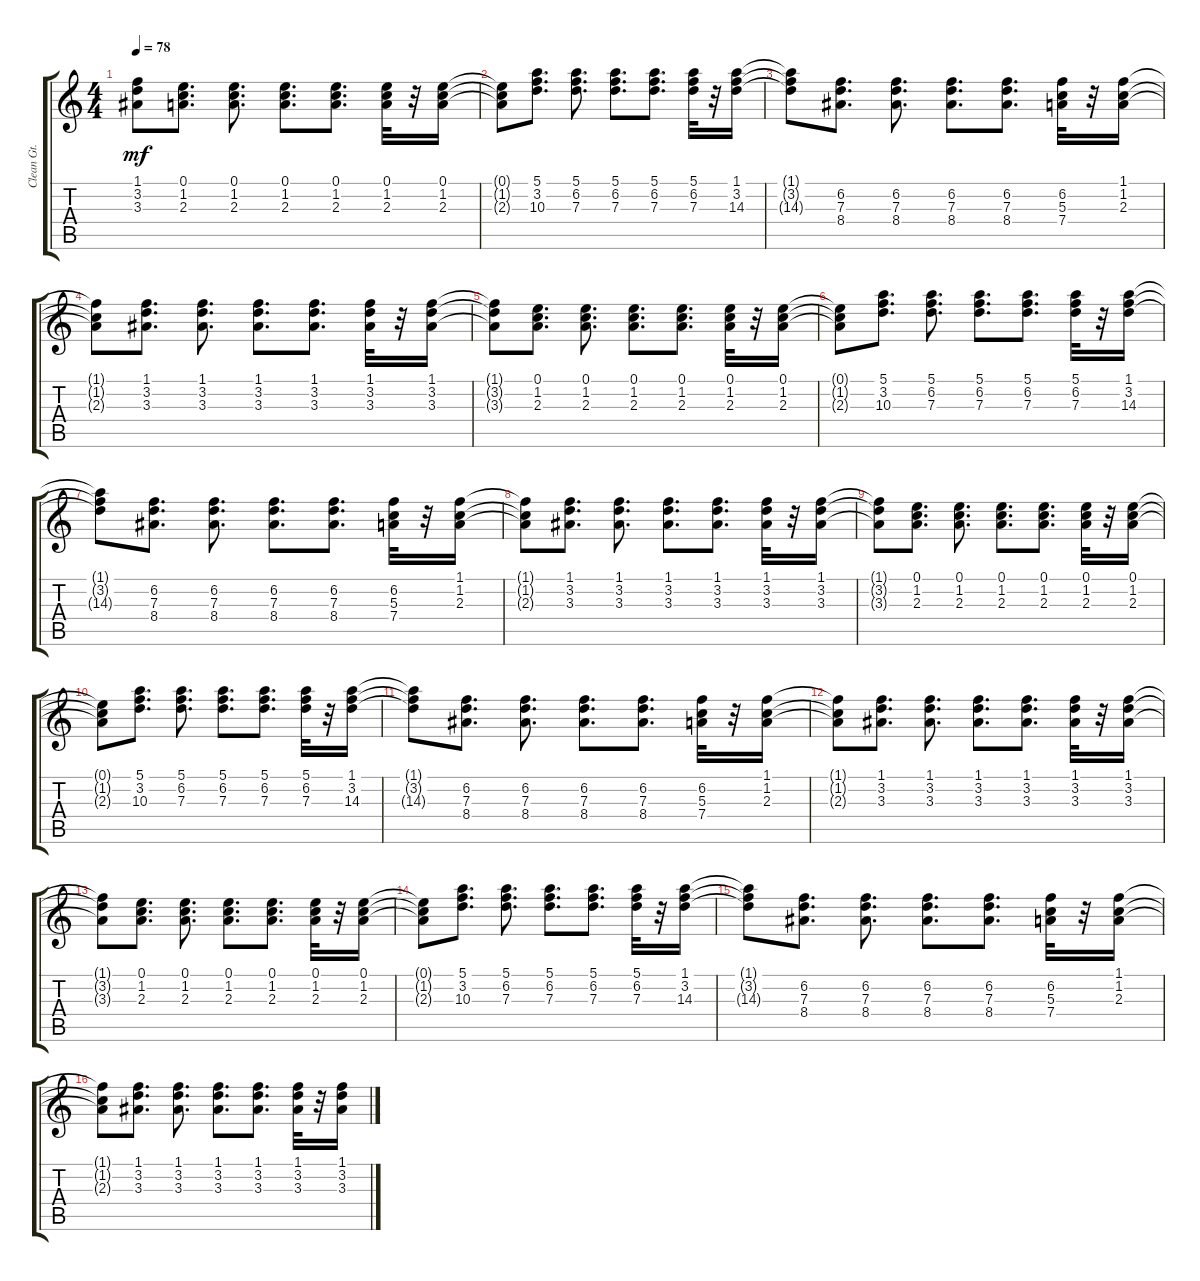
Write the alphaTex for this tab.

\track ("Clean Gt.           " "Clean Gt. ") {instrument electricguitarclean}
\staff {score tabs}
\tuning (E4 B3 G3 D3 A2 E2) {hide}
\ts (4 4)
\tempo 78
\clef g2
\ks c
(1.1{t} 3.2{t} 3.3{t}).8{dy mf} (0.1 1.2 2.3).8{d} (0.1 1.2 2.3).8{d} (0.1 1.2 2.3).8{d} (0.1 1.2 2.3).8{d} (0.1 1.2 2.3).32 r.32 (0.1 1.2 2.3).16 |
(0.1{t} 1.2{t} 2.3{t}).8 (5.1 3.2 10.3).8{d} (5.1 6.2 7.3).8{d} (5.1 6.2 7.3).8{d} (5.1 6.2 7.3).8{d} (5.1 6.2 7.3).32 r.32 (1.1 3.2 14.3).16 |
(1.1{t} 3.2{t} 14.3{t}).8 (6.2 7.3 8.4).8{d} (6.2 7.3 8.4).8{d} (6.2 7.3 8.4).8{d} (6.2 7.3 8.4).8{d} (6.2 5.3 7.4).32 r.32 (1.1 1.2 2.3).16 |
(1.1{t} 1.2{t} 2.3{t}).8 (1.1 3.2 3.3).8{d} (1.1 3.2 3.3).8{d} (1.1 3.2 3.3).8{d} (1.1 3.2 3.3).8{d} (1.1 3.2 3.3).32 r.32 (1.1 3.2 3.3).16 |
(1.1{t} 3.2{t} 3.3{t}).8 (0.1 1.2 2.3).8{d} (0.1 1.2 2.3).8{d} (0.1 1.2 2.3).8{d} (0.1 1.2 2.3).8{d} (0.1 1.2 2.3).32 r.32 (0.1 1.2 2.3).16 |
(0.1{t} 1.2{t} 2.3{t}).8 (5.1 3.2 10.3).8{d} (5.1 6.2 7.3).8{d} (5.1 6.2 7.3).8{d} (5.1 6.2 7.3).8{d} (5.1 6.2 7.3).32 r.32 (1.1 3.2 14.3).16 |
(1.1{t} 3.2{t} 14.3{t}).8 (6.2 7.3 8.4).8{d} (6.2 7.3 8.4).8{d} (6.2 7.3 8.4).8{d} (6.2 7.3 8.4).8{d} (6.2 5.3 7.4).32 r.32 (1.1 1.2 2.3).16 |
(1.1{t} 1.2{t} 2.3{t}).8 (1.1 3.2 3.3).8{d} (1.1 3.2 3.3).8{d} (1.1 3.2 3.3).8{d} (1.1 3.2 3.3).8{d} (1.1 3.2 3.3).32 r.32 (1.1 3.2 3.3).16 |
(1.1{t} 3.2{t} 3.3{t}).8 (0.1 1.2 2.3).8{d} (0.1 1.2 2.3).8{d} (0.1 1.2 2.3).8{d} (0.1 1.2 2.3).8{d} (0.1 1.2 2.3).32 r.32 (0.1 1.2 2.3).16 |
(0.1{t} 1.2{t} 2.3{t}).8 (5.1 3.2 10.3).8{d} (5.1 6.2 7.3).8{d} (5.1 6.2 7.3).8{d} (5.1 6.2 7.3).8{d} (5.1 6.2 7.3).32 r.32 (1.1 3.2 14.3).16 |
(1.1{t} 3.2{t} 14.3{t}).8 (6.2 7.3 8.4).8{d} (6.2 7.3 8.4).8{d} (6.2 7.3 8.4).8{d} (6.2 7.3 8.4).8{d} (6.2 5.3 7.4).32 r.32 (1.1 1.2 2.3).16 |
(1.1{t} 1.2{t} 2.3{t}).8 (1.1 3.2 3.3).8{d} (1.1 3.2 3.3).8{d} (1.1 3.2 3.3).8{d} (1.1 3.2 3.3).8{d} (1.1 3.2 3.3).32 r.32 (1.1 3.2 3.3).16 |
(1.1{t} 3.2{t} 3.3{t}).8 (0.1 1.2 2.3).8{d} (0.1 1.2 2.3).8{d} (0.1 1.2 2.3).8{d} (0.1 1.2 2.3).8{d} (0.1 1.2 2.3).32 r.32 (0.1 1.2 2.3).16 |
(0.1{t} 1.2{t} 2.3{t}).8 (5.1 3.2 10.3).8{d} (5.1 6.2 7.3).8{d} (5.1 6.2 7.3).8{d} (5.1 6.2 7.3).8{d} (5.1 6.2 7.3).32 r.32 (1.1 3.2 14.3).16 |
(1.1{t} 3.2{t} 14.3{t}).8 (6.2 7.3 8.4).8{d} (6.2 7.3 8.4).8{d} (6.2 7.3 8.4).8{d} (6.2 7.3 8.4).8{d} (6.2 5.3 7.4).32 r.32 (1.1 1.2 2.3).16 |
(1.1{t} 1.2{t} 2.3{t}).8 (1.1 3.2 3.3).8{d} (1.1 3.2 3.3).8{d} (1.1 3.2 3.3).8{d} (1.1 3.2 3.3).8{d} (1.1 3.2 3.3).32 r.32 (1.1 3.2 3.3).16
